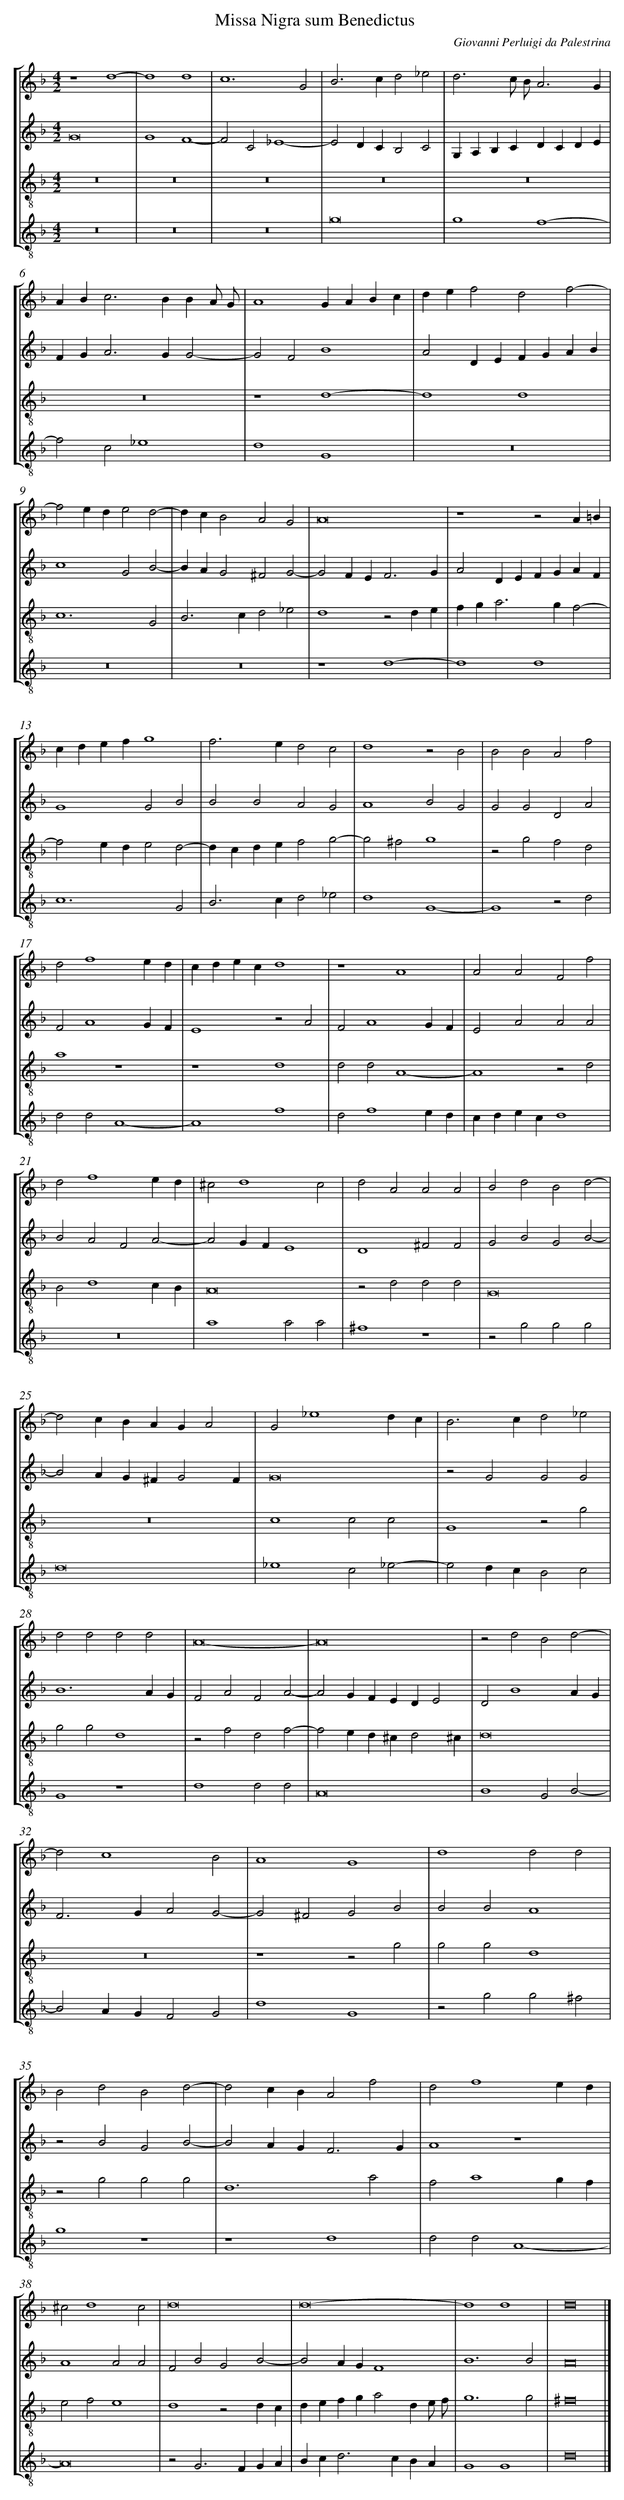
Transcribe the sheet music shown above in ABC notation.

X:1
T: Missa Nigra sum Benedictus
C: Giovanni Perluigi da Palestrina
L: 1/4
M: 4/2
%%staves [1 2 3 4]
V: 1 clef=treble
V: 2 clef=treble
V: 3 clef=treble-8
V: 4 clef=treble-8
K: F
[V:1] z4d4- |
[V:2] G8 |
[V:3] z8 |
[V:4] z8 |
[V:1] d4d4 |
[V:2] G4F4- |
[V:3] z8 |
[V:4] z8 |
[V:1] c6G2 |
[V:2] F2C2_E4- |
[V:3] z8 |
[V:4] z8 |
[V:1] B2>c2d2_e2 |
[V:2] E2DCB,2C2 |
[V:3] z8 |
[V:4] g8 |
[V:1] d3c/ B/A3G |
[V:2] G,A,B,CDCDE |
[V:3] z8 |
[V:4] g4f4- |
[V:1] AB2<c2BBA/ G/ |
[V:2] FG2<A2GG2- |
[V:3] z8 |
[V:4] f2c2_e4 |
[V:1] A4GABc |
[V:2] G2F2B4 |
[V:3] z4d4- |
[V:4] d4G4 |
[V:1] def2d2f2- |
[V:2] A2DEFGAB |
[V:3] d4d4 |
[V:4] z8 |
[V:1] f2ede2d2- |
[V:2] c4G2B2- |
[V:3] c6G2 |
[V:4] z8 |
[V:1] dcB2A2G2 |
[V:2] BAG2^F2G2- |
[V:3] B2>c2d2_e2 |
[V:4] z8 |
[V:1] A8 |
[V:2] G2FE2<F2G |
[V:3] d4z2de |
[V:4] z4d4- |
[V:1] z4z2A=B |
[V:2] A2DEFGAF |
[V:3] fg2<a2gf2- |
[V:4] d4d4 |
[V:1] cdefg4 |
[V:2] G4G2B2 |
[V:3] f2ede2d2- |
[V:4] c6G2 |
[V:1] f2>e2d2c2 |
[V:2] B2B2A2G2 |
[V:3] dcdef2g2- |
[V:4] B2>c2d2_e2 |
[V:1] d4z2B2 |
[V:2] A4B2G2 |
[V:3] g2^f2g4 |
[V:4] d4G4- |
[V:1] B2B2A2f2 |
[V:2] G2G2D2A2 |
[V:3] z2g2f2d2 |
[V:4] G4z2d2 |
[V:1] d2f4ed |
[V:2] F2A4GF |
[V:3] a4z4 |
[V:4] d2d2A4- |
[V:1] cdecd4 |
[V:2] E4z2A2 |
[V:3] z4d4 |
[V:4] A4f4 |
[V:1] z4A4 |
[V:2] F2A4GF |
[V:3] d2d2A4- |
[V:4] d2f4ed |
[V:1] A2A2F2f2 |
[V:2] E2A2A2A2 |
[V:3] A4z2d2 |
[V:4] cdecd4 |
[V:1] d2f4ed |
[V:2] B2A2F2A2- |
[V:3] B2d4cB |
[V:4] z8 |
[V:1] ^c2d4c2 |
[V:2] A2GFE4 |
[V:3] A8 |
[V:4] a4a2a2 |
[V:1] d2A2A2A2 |
[V:2] D4^F2F2 |
[V:3] z2d2d2d2 |
[V:4] ^f4z4 |
[V:1] B2d2B2d2- |
[V:2] G2B2G2B2- |
[V:3] G8 |
[V:4] z2g2g2g2 |
[V:1] d2cBAGA2 |
[V:2] B2AG^FG2F |
[V:3] z8 |
[V:4] d8 |
[V:1] G2_e4dc |
[V:2] G8 |
[V:3] c4c2c2 |
[V:4] _e4c2_e2- |
[V:1] B2>c2d2_e2 |
[V:2] z2G2G2G2 |
[V:3] G4z2g2 |
[V:4] e2dcB2c2 |
[V:1] d2d2d2d2 |
[V:2] B6AG |
[V:3] g2g2d4 |
[V:4] G4z4 |
[V:1] A8- |
[V:2] F2A2F2A2- |
[V:3] z2f2d2f2- |
[V:4] d4d2d2 |
[V:1] A8 |
[V:2] A2GFEDE2 |
[V:3] f2ed^cd2^c |
[V:4] A8 |
[V:1] z2d2B2d2- |
[V:2] D2B4AG |
[V:3] d8 |
[V:4] B4G2B2- |
[V:1] d2c4B2 |
[V:2] F2>G2A2G2- |
[V:3] z8 |
[V:4] B2AGF2G2 |
[V:1] A4G4 |
[V:2] G2^F2G2B2 |
[V:3] z4z2g2 |
[V:4] d4G4 |
[V:1] d4d2d2 |
[V:2] B2B2A4 |
[V:3] g2g2d4 |
[V:4] z2g2g2^f2 |
[V:1] B2d2B2d2- |
[V:2] z2B2G2B2- |
[V:3] z2g2g2g2 |
[V:4] g4z4 |
[V:1] d2cBA2f2 |
[V:2] B2AG2<F2G |
[V:3] d6a2 |
[V:4] z4d4 |
[V:1] d2f4ed |
[V:2] A4z4 |
[V:3] f2a4gf |
[V:4] d2d2A4- |
[V:1] ^c2d4c2 |
[V:2] A4A2A2 |
[V:3] e2f2e4 |
[V:4] A8 |
[V:1] d8 |
[V:2] F2B2G2B2- |
[V:3] d4z2dc |
[V:4] z2G2>F2GA |
[V:1] d8- |
[V:2] B2AGF4 |
[V:3] defga2de/ f/ |
[V:4] Bc2<d2cBA |
[V:1] d4d4 |
[V:2] B6B2 |
[V:3] g6g2 |
[V:4] G4G4 |
[V:1] d8 |]
[V:2] A8 |]
[V:3] ^f8 |]
[V:4] d8 |]
